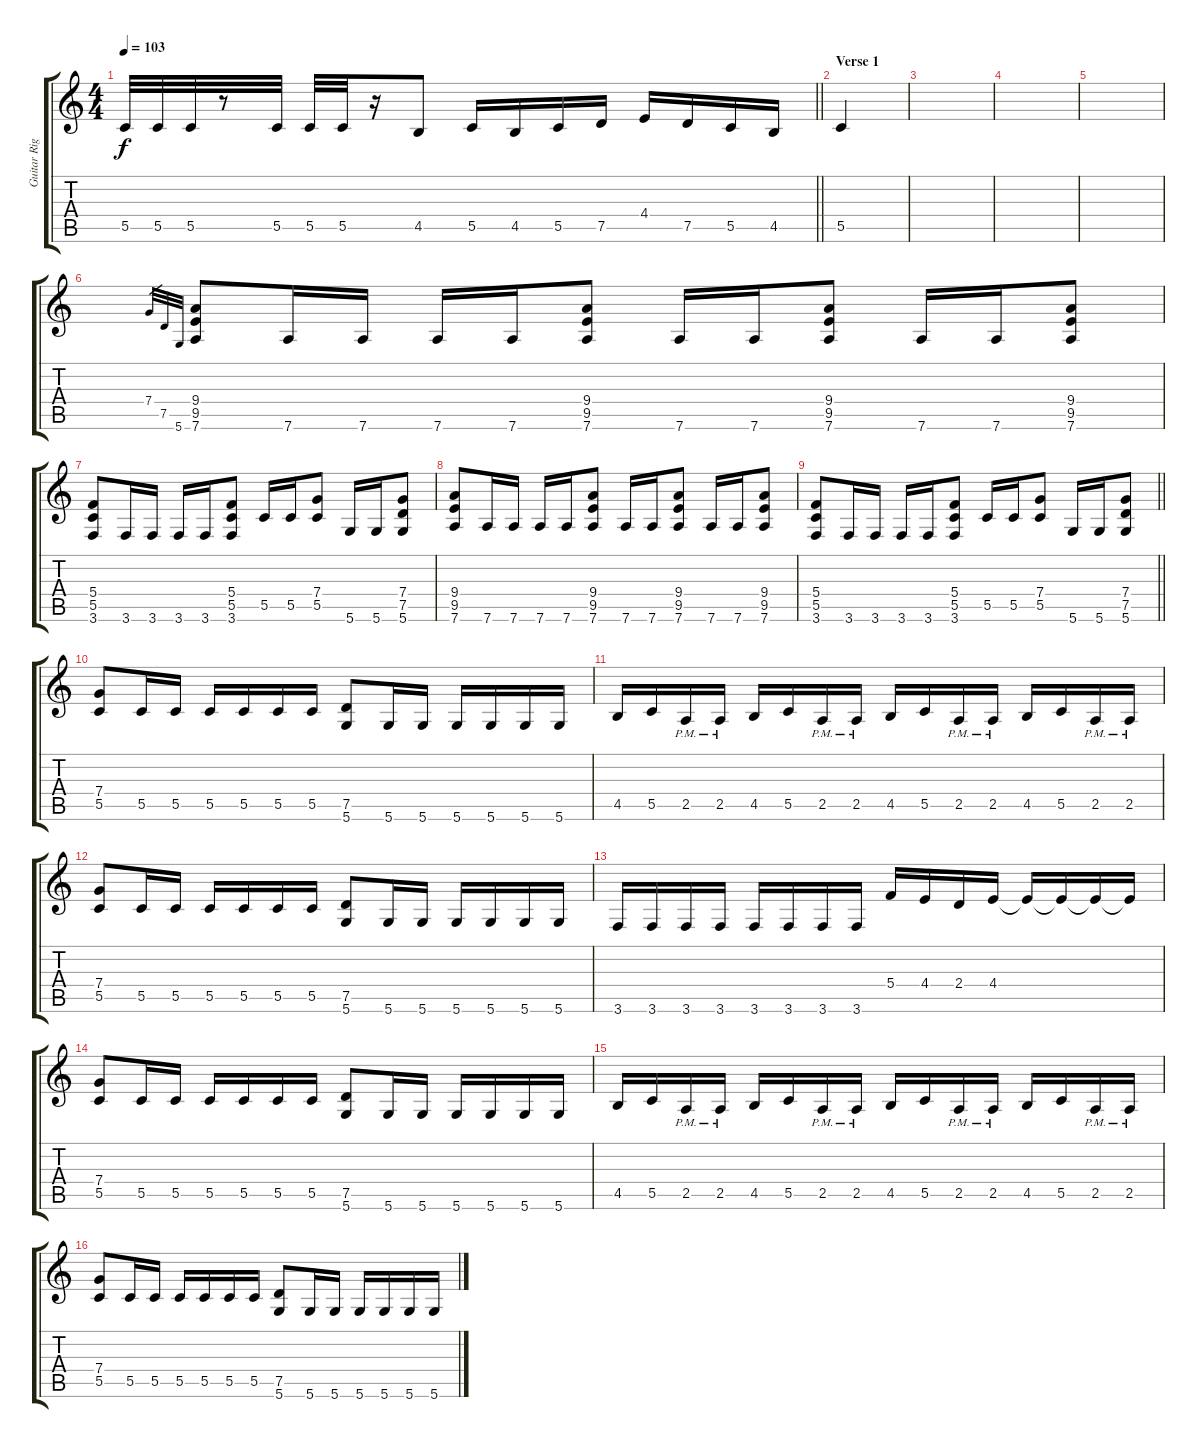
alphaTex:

\track ("Guitar Right" "Guitar Rig") {instrument distortionguitar}
\staff {score tabs}
\tuning (D4 A3 F3 C3 G2 D2) {hide}
\ts (4 4)
\tempo 103
\clef g2
\barLineRight lightlight
\ks aminor
5.5.32{dy f} 5.5.32 5.5.32 r.8 5.5.32 5.5.32 5.5.32 r.16 4.5.8 5.5.16 4.5.16 5.5.16 7.5.16 4.4.16 7.5.16 5.5.16 4.5.16 |
\section ("" "Verse 1")
5.5.4 |
|
|
|
7.4.32{gr} 7.5.32{gr} 5.6.32{gr} (9.4 9.5 7.6).8 7.6.16 7.6.16 7.6.16 7.6.16 (9.4 9.5 7.6).8 7.6.16 7.6.16 (9.4 9.5 7.6).8 7.6.16 7.6.16 (9.4 9.5 7.6).8 |
(5.4 5.5 3.6).8 3.6.16 3.6.16 3.6.16 3.6.16 (5.4 5.5 3.6).8 5.5.16 5.5.16 (7.4 5.5).8 5.6.16 5.6.16 (7.4 7.5 5.6).8 |
(9.4 9.5 7.6).8 7.6.16 7.6.16 7.6.16 7.6.16 (9.4 9.5 7.6).8 7.6.16 7.6.16 (9.4 9.5 7.6).8 7.6.16 7.6.16 (9.4 9.5 7.6).8 |
\barLineRight lightlight
(5.4 5.5 3.6).8 3.6.16 3.6.16 3.6.16 3.6.16 (5.4 5.5 3.6).8 5.5.16 5.5.16 (7.4 5.5).8 5.6.16 5.6.16 (7.4 7.5 5.6).8 |
\section ("" "")
(7.4 5.5).8 5.5.16 5.5.16 5.5.16 5.5.16 5.5.16 5.5.16 (7.5 5.6).8 5.6.16 5.6.16 5.6.16 5.6.16 5.6.16 5.6.16 |
4.5.16 5.5.16 2.5{pm}.16 2.5{pm}.16 4.5.16 5.5.16 2.5{pm}.16 2.5{pm}.16 4.5.16 5.5.16 2.5{pm}.16 2.5{pm}.16 4.5.16 5.5.16 2.5{pm}.16 2.5{pm}.16 |
(7.4 5.5).8 5.5.16 5.5.16 5.5.16 5.5.16 5.5.16 5.5.16 (7.5 5.6).8 5.6.16 5.6.16 5.6.16 5.6.16 5.6.16 5.6.16 |
3.6.16 3.6.16 3.6.16 3.6.16 3.6.16 3.6.16 3.6.16 3.6.16 5.4.16 4.4.16 2.4.16 4.4.16 4.4{t}.16 4.4{t}.16 4.4{t}.16 4.4{t}.16 |
(7.4 5.5).8 5.5.16 5.5.16 5.5.16 5.5.16 5.5.16 5.5.16 (7.5 5.6).8 5.6.16 5.6.16 5.6.16 5.6.16 5.6.16 5.6.16 |
4.5.16 5.5.16 2.5{pm}.16 2.5{pm}.16 4.5.16 5.5.16 2.5{pm}.16 2.5{pm}.16 4.5.16 5.5.16 2.5{pm}.16 2.5{pm}.16 4.5.16 5.5.16 2.5{pm}.16 2.5{pm}.16 |
(7.4 5.5).8 5.5.16 5.5.16 5.5.16 5.5.16 5.5.16 5.5.16 (7.5 5.6).8 5.6.16 5.6.16 5.6.16 5.6.16 5.6.16 5.6.16
